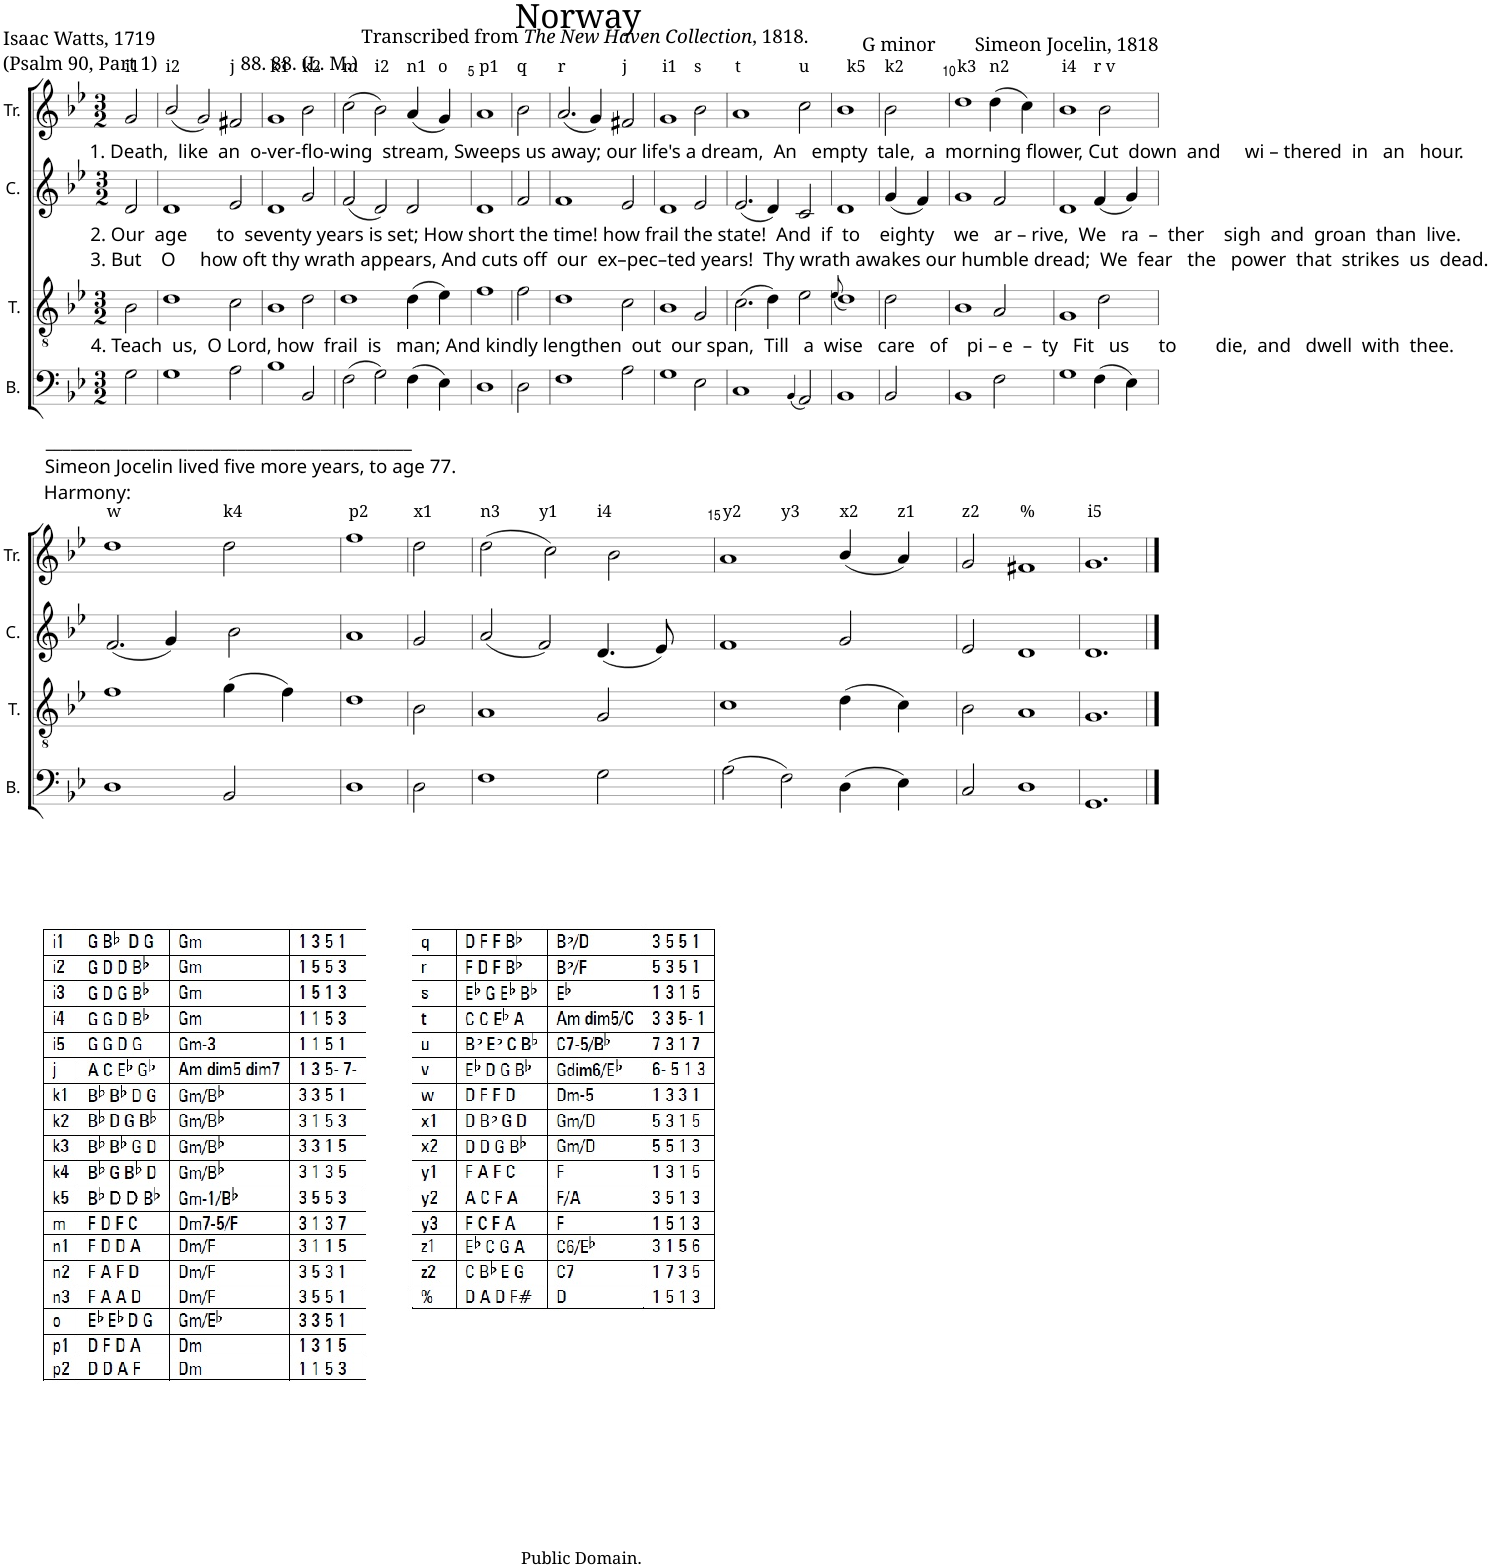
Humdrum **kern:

**kern	**kern	**kern	**kern	**harte
*part4	*part3	*part2	*part1	*part1
*staff4	*staff3	*staff2	*staff1	*
*I"B.	*I"T.	*I"C.	*I"Tr.	*
*I'B.	*I'T.	*I'C.	*I'Tr.	*
*clefF4	*clefGv2	*clefG2	*clefG2	*
*k[b-e-]	*k[b-e-]	*k[b-e-]	*k[b-e-]	*
*M3/2	*M3/2	*M3/2	*M3/2	*
=1	=1	=1	=1	=1
!	!	!	!LO:TX:b:t=1. Death,  like  an  o-ver-flo-wing  stream, Sweeps us away; our life's a dream,  An   empty  tale,  a  morning flower, Cut  down  and     wi – thered  in   an   hour.	!
!	!	!LO:TX:b:t=2. Our  age      to  seventy years is set; How short the time! how frail the state!  And  if  to    eighty    we   ar – rive,  We   ra  –  ther    sigh  and  groan  than  live.	!	!
!	!	!LO:TX:b:t=3. But    O     how oft thy wrath appears, And cuts off  our  ex–pec–ted years!  Thy wrath awakes our humble dread;  We  fear   the   power  that  strikes  us  dead.	!	!
!	!LO:TX:b:t=4. Teach  us,  O Lord, how  frail  is   man; And kindly lengthen  out  our span,  Till   a  wise   care   of    pi – e  –  ty   Fit   us      to        die,  and   dwell  with  thee.	!	!	!
!LO:TX:b:t=____________________________________________	!	!	!	!
!LO:TX:b:t=Simeon Jocelin lived five more years, to age 77.	!	!	!	!
!LO:TX:b:t=Harmony&colon;	!	!	!	!LO:H:kt=i1
2G\	2B-\	2d/	2g/	N
=2	=2	=2	=2	=2
!	!	!	!	!LO:H:kt=i2
1G	1d	1d	(2b-/	N
.	.	.	2g/)	.
!	!	!	!	!LO:H:kt=j
2A\	2c\	2e-/	2f#X/	N
=3	=3	=3	=3	=3
!	!	!	!	!LO:H:kt=k1
1B-	1B-	1d	1g	N
!	!	!	!	!LO:H:kt=k2
2BB-/	2d\	2g/	2b-\	N
=4	=4	=4	=4	=4
!	!	!	!	!LO:H:kt=m
(2F\	1d	(2f/	(2cc\	N
!	!	!	!	!LO:H:kt=i2
2G\)	.	2d/)	2b-\)	N
!	!	!	!	!LO:H:kt=n1
(4F\	(4d\	2d/	(4a/	N
!	!	!	!	!LO:H:kt=o
4E-\)	4e-\)	.	4g/)	N
=5	=5	=5	=5	=5
!	!	!	!	!LO:H:kt=p1
1D	1f	1d	1a	N
!	!	!	!	!LO:H:kt=q
2D\	2f\	2f/	2b-\	N
=6	=6	=6	=6	=6
!	!	!	!	!LO:H:kt=r
1F	1d	1f	(2.a/	N
.	.	.	4g/)	.
!	!	!	!	!LO:H:kt=j
2A\	2c\	2e-/	2f#X/	N
=7	=7	=7	=7	=7
!	!	!	!	!LO:H:kt=i1
1G	1B-	1d	1g	N
!	!	!	!	!LO:H:kt=s
2E-\	2G/	2e-/	2b-\	N
=8	=8	=8	=8	=8
!	!	!	!	!LO:H:kt=t
1C	(2.c\	(2.e-/	1a	N
.	4d\)	4d/)	.	.
(4qBB-/	.	.	.	.
!	!	!	!	!LO:H:kt=u
2AA/)	2e-\	2c/	2cc\	N
=9	=9	=9	=9	=9
.	(8qe-/	.	.	.
!	!	!	!	!LO:H:kt=k5
1BB-	1d)	1d	1b-	N
!	!	!	!	!LO:H:kt=k2
2BB-/	2d\	(4g/	2b-\	N
.	.	4f/)	.	.
=10	=10	=10	=10	=10
!	!	!	!	!LO:H:kt=k3
1BB-	1B-	1g	1dd	N
!	!	!	!	!LO:H:kt=n2
2F\	2A/	2f/	(4dd\	N
.	.	.	4cc\)	.
=11	=11	=11	=11	=11
!	!	!	!	!LO:H:kt=i4
1G	1G	1d	1b-	N
!	!	!	!	!LO:H:kt=r v
(4F\	2d\	(4f/	2b-\	N
4E-\)	.	4g/)	.	.
!!LO:LB:g=z
=12	=12	=12	=12	=12
!	!	!	!	!LO:H:kt=w
1D	1f	(2.f/	1dd	N
.	.	4g/)	.	.
!	!	!	!	!LO:H:kt=k4
2BB-/	(4g\	2b-\	2dd\	N
.	4f\)	.	.	.
=13	=13	=13	=13	=13
!	!	!	!	!LO:H:kt=p2
1D	1d	1a	1ff	N
!	!	!	!	!LO:H:kt=x1
2D\	2B-\	2g/	2dd\	N
=14	=14	=14	=14	=14
!	!	!	!	!LO:H:kt=n3
1F	1A	(2a/	(2dd\	N
!	!	!	!	!LO:H:kt=y1
.	.	2f/)	2cc\)	N
!	!	!	!	!LO:H:kt=i4
2G\	2G/	(4.d/	2b-\	N
.	.	8e-/)	.	.
=15	=15	=15	=15	=15
!	!	!	!	!LO:H:n=1:kt=y2
!	!	!	!	!LO:H:n=2:kt=y3
(2A\	1c	1f	1a	N N
2F\)	.	.	.	.
!	!	!	!	!LO:H:kt=x2
(4D\	(4d\	2g/	(4b-/	N
!	!	!	!	!LO:H:kt=z1
4E-\)	4c\)	.	4a/)	N
=16	=16	=16	=16	=16
!	!	!	!	!LO:H:kt=z2
2C/	2B-\	2e-/	2g/	N
!	!	!	!	!LO:H:kt=%
1D	1A	1d	1f#X	N
=17	=17	=17	=17	=17
!	!	!	!	!LO:H:kt=i5
1.GG	1.G	1.d	1.g	N
==	==	==	==	==
*-	*-	*-	*-	*-
